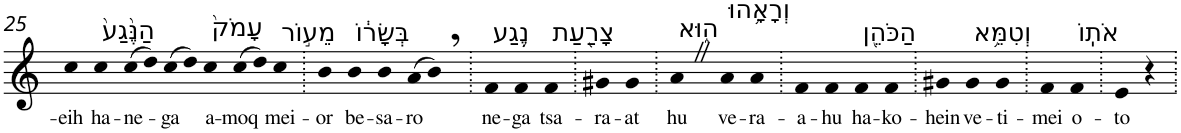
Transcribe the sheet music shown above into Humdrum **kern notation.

**kern	**text
*part1	*part1
*staff1	*staff1
*I"Piano	*
*I'Pno	*
!!LO:PB:g=z
*clefG2	*
*k[]	*
=25	=25
!	!LO:LY:b
4cc	-eih
!LO:TX:a:t=הַנֶּ֙גַע֙	!
!	!LO:LY:b
4cc	ha-
!	!LO:LY:b
(>8cc	-ne-
8dd)	.
!	!LO:LY:b
(>8cc	-ga
8dd)	.
!LO:TX:a:t=עָמֹק֙	!
!	!LO:LY:b
4cc	a-
!	!LO:LY:b
(>8cc	-moq
8dd)	.
!LO:TX:a:t=מֵע֣וֹר	!
!	!LO:LY:b
4cc	mei-
=26.	=26.
!	!LO:LY:b
4b	-or
!LO:TX:a:t=בְּשָׂר֔וֹ	!
!	!LO:LY:b
4b	be-
!	!LO:LY:b
4b	-sa-
!	!LO:LY:b
(>8a	-ro
8b,)	.
=27.	=27.
!LO:TX:a:t=נֶ֥גַע	!
!	!LO:LY:b
4f	ne-
!	!LO:LY:b
4f	-ga
!LO:TX:a:t=צָרַ֖עַת	!
!	!LO:LY:b
4f	tsa-
=28.	=28.
!	!LO:LY:b
4g#X	-ra-
!	!LO:LY:b
4g#	-at
=29.	=29.
!LO:TX:a:t=ה֑וּא	!
!	!LO:LY:b
4aZ	hu
!LO:TX:a:t=וְרָאָ֥הוּ	!
!	!LO:LY:b
4a	ve-
!	!LO:LY:b
4a	-ra-
=30.	=30.
!	!LO:LY:b
4f	-a-
!	!LO:LY:b
4f	-hu
!LO:TX:a:t=הַכֹּהֵ֖ן	!
!	!LO:LY:b
4f	ha-
!	!LO:LY:b
4f	-ko-
=31.	=31.
!	!LO:LY:b
4g#X	-hein
!LO:TX:a:t=וְטִמֵּ֥א	!
!	!LO:LY:b
4g#	ve-
!	!LO:LY:b
4g#	-ti-
=32.	=32.
!	!LO:LY:b
4f	-mei
!LO:TX:a:t=אֹתֽוֹ	!
!	!LO:LY:b
4f	o-
=33.	=33.
!	!LO:LY:b
4e	-to
4r	.
=.	=.
*-	*-
